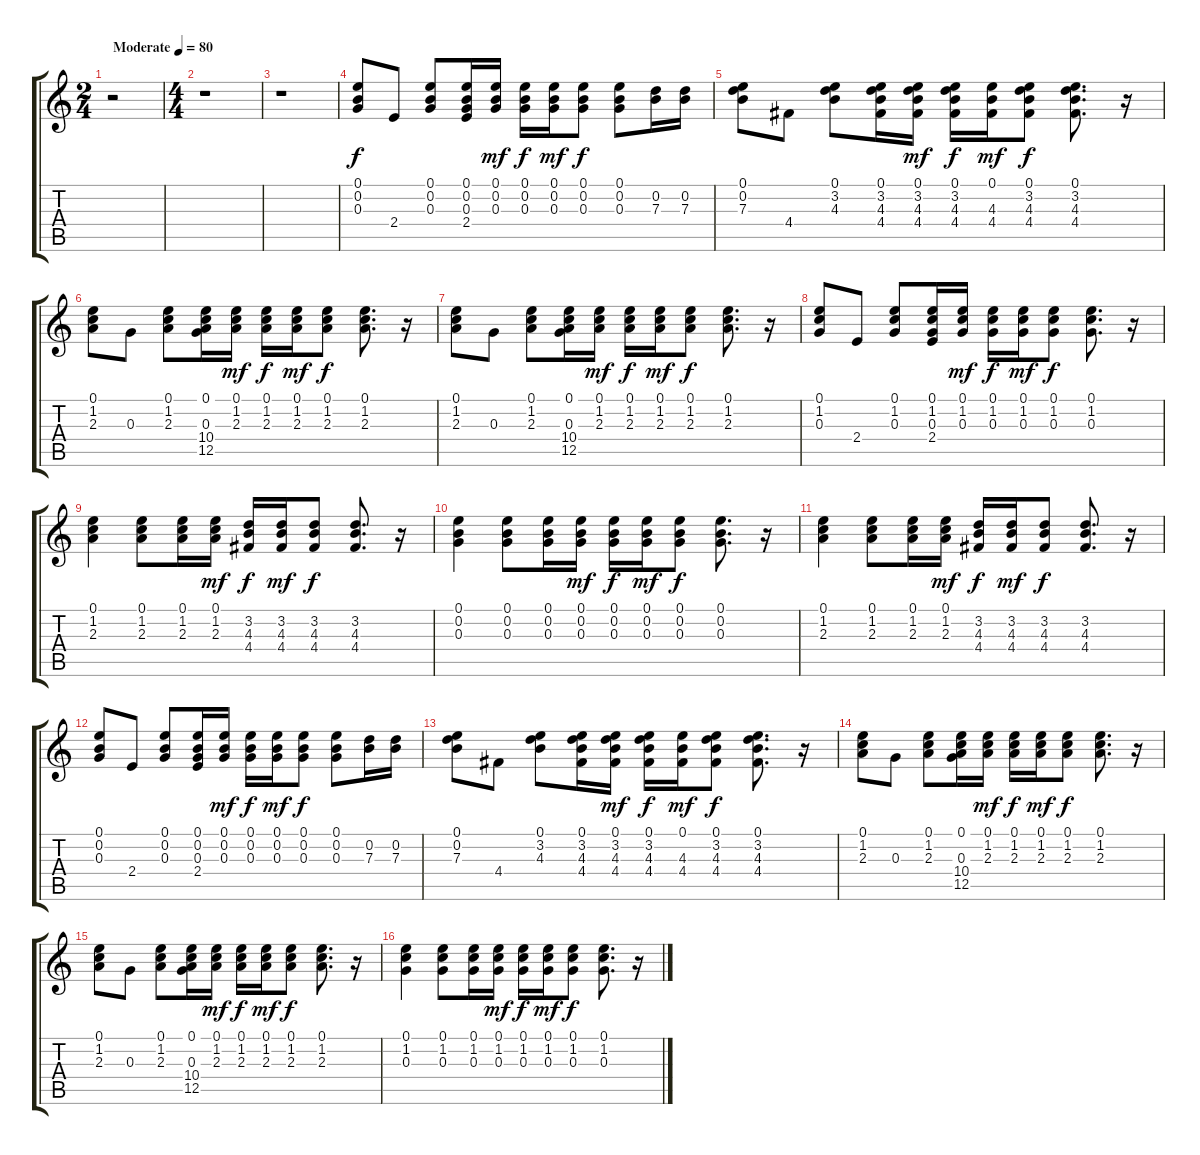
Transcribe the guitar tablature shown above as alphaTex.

\track "" {instrument acousticguitarsteel}
\staff {score tabs}
\tuning (E4 B3 G3 D3 A2 E2) {hide}
\ts (2 4)
\tempo (80 "Moderate")
\clef g2
\ks c
r.2{dy f instrument acousticguitarsteel} |
\ts (4 4)
r.1 |
r.1 |
(0.1 0.2 0.3).8 2.4.8 (0.1 0.2 0.3).8 (0.1 0.2 0.3 2.4).16 (0.1 0.2 0.3).16{dy mf} (0.1 0.2 0.3).16{dy f} (0.1 0.2 0.3).16{dy mf} (0.1 0.2 0.3).8{dy f} (0.1 0.2 0.3).8 (0.2 7.3).16 (0.2 7.3).16 |
(0.1 0.2 7.3).8 4.4.8 (0.1 3.2 4.3).8 (0.1 3.2 4.3 4.4).16 (0.1 3.2 4.3 4.4).16{dy mf} (0.1 3.2 4.3 4.4).16{dy f} (0.1 4.3 4.4).16{dy mf} (0.1 3.2 4.3 4.4).8{dy f} (0.1 3.2 4.3 4.4).8{d} r.16 |
(0.1 1.2 2.3).8 0.3.8 (0.1 1.2 2.3).8 (0.1 0.3 10.4 12.5).16 (0.1 1.2 2.3).16{dy mf} (0.1 1.2 2.3).16{dy f} (0.1 1.2 2.3).16{dy mf} (0.1 1.2 2.3).8{dy f} (0.1 1.2 2.3).8{d} r.16 |
(0.1 1.2 2.3).8 0.3.8 (0.1 1.2 2.3).8 (0.1 0.3 10.4 12.5).16 (0.1 1.2 2.3).16{dy mf} (0.1 1.2 2.3).16{dy f} (0.1 1.2 2.3).16{dy mf} (0.1 1.2 2.3).8{dy f} (0.1 1.2 2.3).8{d} r.16 |
(0.1 1.2 0.3).8 2.4.8 (0.1 1.2 0.3).8 (0.1 1.2 0.3 2.4).16 (0.1 1.2 0.3).16{dy mf} (0.1 1.2 0.3).16{dy f} (0.1 1.2 0.3).16{dy mf} (0.1 1.2 0.3).8{dy f} (0.1 1.2 0.3).8{d} r.16 |
(0.1 1.2 2.3).4 (0.1 1.2 2.3).8 (0.1 1.2 2.3).16 (0.1 1.2 2.3).16{dy mf} (3.2 4.3 4.4).16{dy f} (3.2 4.3 4.4).16{dy mf} (3.2 4.3 4.4).8{dy f} (3.2 4.3 4.4).8{d} r.16 |
(0.1 0.2 0.3).4 (0.1 0.2 0.3).8 (0.1 0.2 0.3).16 (0.1 0.2 0.3).16{dy mf} (0.1 0.2 0.3).16{dy f} (0.1 0.2 0.3).16{dy mf} (0.1 0.2 0.3).8{dy f} (0.1 0.2 0.3).8{d} r.16 |
(0.1 1.2 2.3).4 (0.1 1.2 2.3).8 (0.1 1.2 2.3).16 (0.1 1.2 2.3).16{dy mf} (3.2 4.3 4.4).16{dy f} (3.2 4.3 4.4).16{dy mf} (3.2 4.3 4.4).8{dy f} (3.2 4.3 4.4).8{d} r.16 |
(0.1 0.2 0.3).8 2.4.8 (0.1 0.2 0.3).8 (0.1 0.2 0.3 2.4).16 (0.1 0.2 0.3).16{dy mf} (0.1 0.2 0.3).16{dy f} (0.1 0.2 0.3).16{dy mf} (0.1 0.2 0.3).8{dy f} (0.1 0.2 0.3).8 (0.2 7.3).16 (0.2 7.3).16 |
(0.1 0.2 7.3).8 4.4.8 (0.1 3.2 4.3).8 (0.1 3.2 4.3 4.4).16 (0.1 3.2 4.3 4.4).16{dy mf} (0.1 3.2 4.3 4.4).16{dy f} (0.1 4.3 4.4).16{dy mf} (0.1 3.2 4.3 4.4).8{dy f} (0.1 3.2 4.3 4.4).8{d} r.16 |
(0.1 1.2 2.3).8 0.3.8 (0.1 1.2 2.3).8 (0.1 0.3 10.4 12.5).16 (0.1 1.2 2.3).16{dy mf} (0.1 1.2 2.3).16{dy f} (0.1 1.2 2.3).16{dy mf} (0.1 1.2 2.3).8{dy f} (0.1 1.2 2.3).8{d} r.16 |
(0.1 1.2 2.3).8 0.3.8 (0.1 1.2 2.3).8 (0.1 0.3 10.4 12.5).16 (0.1 1.2 2.3).16{dy mf} (0.1 1.2 2.3).16{dy f} (0.1 1.2 2.3).16{dy mf} (0.1 1.2 2.3).8{dy f} (0.1 1.2 2.3).8{d} r.16 |
(0.1 1.2 0.3).4 (0.1 1.2 0.3).8 (0.1 1.2 0.3).16 (0.1 1.2 0.3).16{dy mf} (0.1 1.2 0.3).16{dy f} (0.1 1.2 0.3).16{dy mf} (0.1 1.2 0.3).8{dy f} (0.1 1.2 0.3).8{d} r.16
